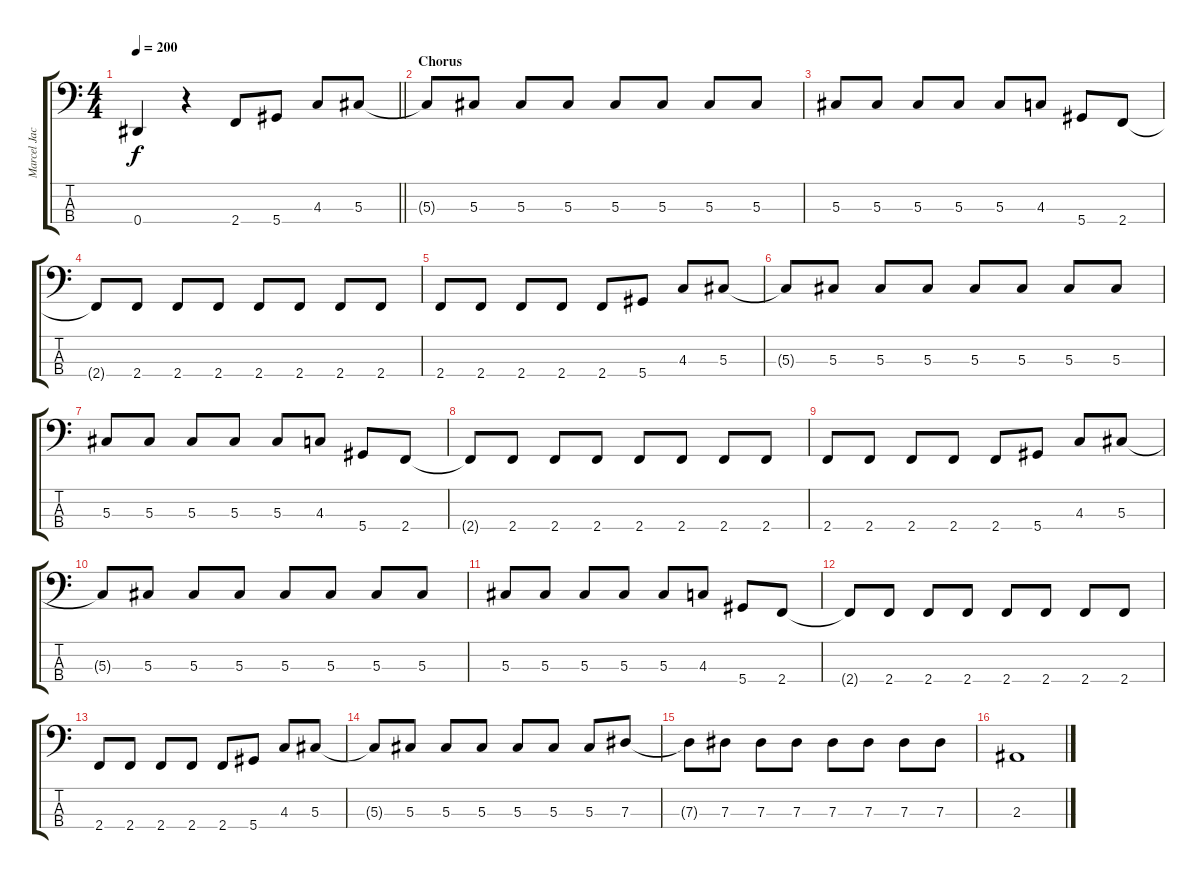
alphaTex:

\track ("Marcel Jacob" "Marcel Jac") {instrument electricbasspick}
\staff {score tabs}
\tuning (Gb2 Db2 Ab1 Eb1) {hide}
\ts (4 4)
\tempo 200
\clef f4
\barLineRight lightlight
\ks c
0.4.4{dy f} r.4 2.4.8 5.4.8 4.3.8 5.3.8 |
\section ("" "Chorus")
5.3{t}.8 5.3.8 5.3.8 5.3.8 5.3.8 5.3.8 5.3.8 5.3.8 |
5.3.8 5.3.8 5.3.8 5.3.8 5.3.8 4.3.8 5.4.8 2.4.8 |
2.4{t}.8 2.4.8 2.4.8 2.4.8 2.4.8 2.4.8 2.4.8 2.4.8 |
2.4.8 2.4.8 2.4.8 2.4.8 2.4.8 5.4.8 4.3.8 5.3.8 |
5.3{t}.8 5.3.8 5.3.8 5.3.8 5.3.8 5.3.8 5.3.8 5.3.8 |
5.3.8 5.3.8 5.3.8 5.3.8 5.3.8 4.3.8 5.4.8 2.4.8 |
2.4{t}.8 2.4.8 2.4.8 2.4.8 2.4.8 2.4.8 2.4.8 2.4.8 |
2.4.8 2.4.8 2.4.8 2.4.8 2.4.8 5.4.8 4.3.8 5.3.8 |
5.3{t}.8 5.3.8 5.3.8 5.3.8 5.3.8 5.3.8 5.3.8 5.3.8 |
5.3.8 5.3.8 5.3.8 5.3.8 5.3.8 4.3.8 5.4.8 2.4.8 |
2.4{t}.8 2.4.8 2.4.8 2.4.8 2.4.8 2.4.8 2.4.8 2.4.8 |
2.4.8 2.4.8 2.4.8 2.4.8 2.4.8 5.4.8 4.3.8 5.3.8 |
5.3{t}.8 5.3.8 5.3.8 5.3.8 5.3.8 5.3.8 5.3.8 7.3.8 |
7.3{t}.8 7.3.8 7.3.8 7.3.8 7.3.8 7.3.8 7.3.8 7.3.8 |
2.3.1
